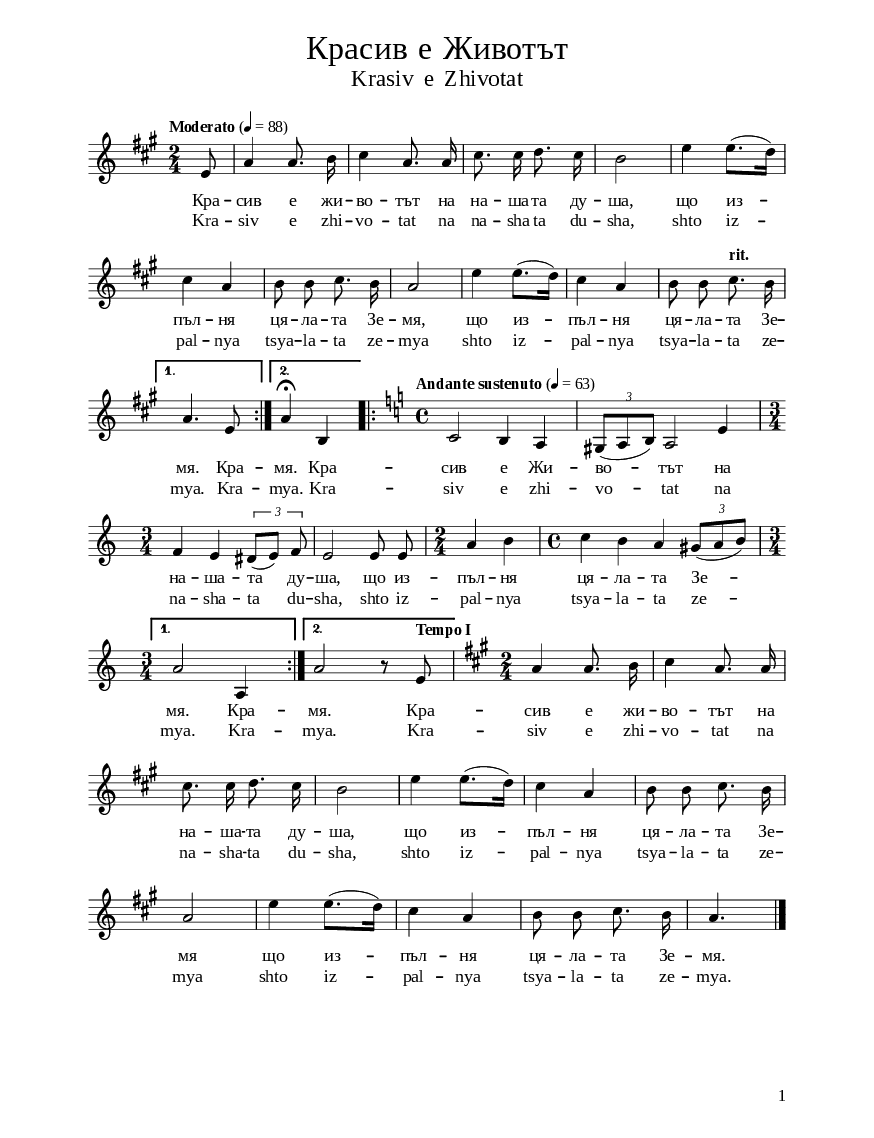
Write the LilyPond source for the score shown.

\version "2.20.0"

\paper {
  #(set-paper-size "a5")
}

\bookpart {
  \paper {
    print-all-headers = ##t
    print-page-number = ##t
    print-first-page-number = ##t

    % put page numbers on the bottom
    oddHeaderMarkup = \markup ""
    evenHeaderMarkup = \markup ""
    oddFooterMarkup = \markup
    \fill-line {
      ""
      \on-the-fly #print-page-number-check-first \fromproperty #'page:page-number-string
    }
    evenFooterMarkup = \markup
    \fill-line {
      \on-the-fly #print-page-number-check-first \fromproperty #'page:page-number-string
      ""
    }

    left-margin = 1.5\cm
    right-margin = 1.5\cm
    top-margin = 1.6\cm
    bottom-margin = 1.2\cm
    ragged-bottom = ##t % do not spread the staves to fill the whole vertical space

    % change lyrics and titles font (affects notes also)
    fonts =
    #(make-pango-font-tree
      "Times New Roman"
      "DejaVu Sans"
      "DejaVu Sans Mono"
      (/ (* staff-height pt) 3.6))

    % change distance between staves
    system-system-spacing =
    #'((basic-distance . 12)
       (minimum-distance . 6)
       (padding . 1)
       (stretchability . 12))
  }

  \header {
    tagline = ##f
  }

  \score{
    \layout {
      indent = 0.0\cm % remove first line indentation
      %ragged-last = ##t % do not spread last line to fill the whole space
      \context {
        \Score
        \omit BarNumber %remove bar numbers
      } % context

      \context {
        % change staff size
        \Staff
        fontSize = #+0 % affects notes size only
        \override StaffSymbol #'staff-space = #(magstep -3)
        \override StaffSymbol #'thickness = #0.5
        \override BarLine #'hair-thickness = #1
        %\override StaffSymbol #'ledger-line-thickness = #'(0 . 0)
      }

      \context {
        % adjust space between staff and lyrics and between the two lyric lines
        \Lyrics
        \override VerticalAxisGroup.nonstaff-relatedstaff-spacing = #'(
          (basic-distance . 4.5)
          (padding . 0.5)
        )
        \override VerticalAxisGroup.nonstaff-nonstaff-spacing = #'((minimum-distance . 2))
      }
    } % layout

    \new Voice \absolute{

      \clef treble
      \key a \major
      \time 2/4
      \tempo \markup {
        % make tempo note smaller
        \concat {
          "Moderato" \normal-text { " (" }
          \teeny \general-align #Y #DOWN \note #"4" #0.8
          \normal-text { " = 88)" }
        }
      }

      \autoBeamOff

      \partial 8

      \repeat volta 2 {
        e'8 | a'4 a'8. b'16 | cis''4 a'8. a'16 | cis''8. cis''16 d''8. cis''16 | b'2 | e''4 e''8. ( [ d''16 ] ) \break |

        cis''4 a' | b'8 b' cis''8. b'16 | a'2 | e''4 e''8. ( [ d''16 ] ) | cis''4 a' |  b'8 b' \tempo "rit." cis''8. b'16 | \break
      }
      \alternative {
        {  a'4. e'8 | }
        {  a'4\fermata b4 \tempo \markup {
          % make tempo note smaller
          \concat {
            "Andante sustenuto" \normal-text { " (" }
            \teeny \general-align #Y #DOWN \note #"4" #0.8
            \normal-text { " = 63)" }
          }
        } | }
      }

      \key c \major \time 4/4 \repeat volta 2 {
        c'2 b4 a |  \tuplet 3/2 { gis8 [ ( a b ) ] } a2 e'4 | \break

        \time 3/4 f'4 e' \tuplet 3/2 { dis'8 [ ( e' )  ] f' } | e'2 e'8 e'8 | \time 2/4 a'4 b'4 | \time 4/4 c''4 b' a' \tuplet 3/2 { gis'8 [ ( a' b' ) ] } | \break
        \time 3/4
      }


      \alternative {
        {  a'2 a4 | }
        {
          a'2 r8  \tempo \markup {
            % make tempo note smaller
            \concat {
              "Tempo I "

            }
          }  e'8 |
        }
      }

      \time 2/4 \key a \major a'4 a'8. b'16 | cis''4 a'8. a'16 | \break

      cis''8. cis''16 d''8. cis''16 | b'2 |e''4  e''8. [ ( d''16 ) ] | cis''4 a'4 | b'8 b' cis''8. b'16 | \break

      a'2 | e''4 e''8. [ ( d''16 ) ]  | cis''4 a' | b'8 b' cis''8. b'16 | a'4. \bar "|."

    }

    \addlyrics {
        Кра -- сив е жи -- во -- тът на на -- ша -- та ду -- ша,

        що из -- пъл -- ня ця -- ла -- та Зе -- мя,

        що из -- пъл -- ня ця -- ла -- та Зе -- мя. Кра -- мя.

        Кра -- сив е Жи -- во -- тът на на -- ша -- та ду -- ша,

        що из -- пъл -- ня ця -- ла -- та Зе -- мя. Кра -- мя.

        Кра -- сив е жи -- во -- тът на на -- ша -- та ду -- ша,

        що из -- пъл -- ня ця -- ла -- та Зе -- мя

        що из -- пъл -- ня ця -- ла -- та Зе -- мя.
      }
      \addlyrics {
             Kra -- siv e zhi -- vo -- tat na na -- sha -- ta du -- sha,

      shto iz -- pal -- nya tsya -- la -- ta ze -- mya

      shto iz -- pal -- nya tsya -- la -- ta ze -- mya. Kra -- mya.

      Kra -- siv e zhi -- vo -- tat na na -- sha -- ta du -- sha,

      shto iz -- pal -- nya tsya -- la -- ta ze -- mya. Kra -- mya.

      Kra -- siv e zhi -- vo -- tat na na -- sha -- ta du -- sha,

      shto iz -- pal -- nya tsya -- la -- ta ze -- mya

      shto iz -- pal -- nya tsya -- la -- ta ze -- mya.
      }

      \header {
        title = \markup \column \normal-text \fontsize #2.5 {
          \center-align
          \line { Красив е Животът }
          \vspace #-0.6
          \center-align
          \line \fontsize #-3 { Krasiv e Zhivotat }
          \vspace #-0.8
          \center-align
          \line \fontsize #-3 { " " }
        }
      }

      \midi{}

    } % score

    \pageBreak



    % include foreign translation(s) of the song
    \version "2.20.0"

\markup \fill-line { \fontsize #6 "Schön ist das Leben" }
\markup \null
\markup \null
\markup \fontsize #+2.5 {
    \hspace #16
    \override #'(baseline-skip . 2)
    
        \column {
     \line { " " }      
    \line { " "Schön ist das Leben unserer Seele, } 

\line { " "das die ganze Erde erfüllt. }

\line { " "Schön ist das Leben unserer Seele, } 

\line { " "das die ganze Erde erfüllt. }

\line { " "Schön ist das Leben unserer Seele, } 

\line { " "das die ganze Erde erfüllt. (2) }
      
       
    }
    
    
}


  } % bookpart
